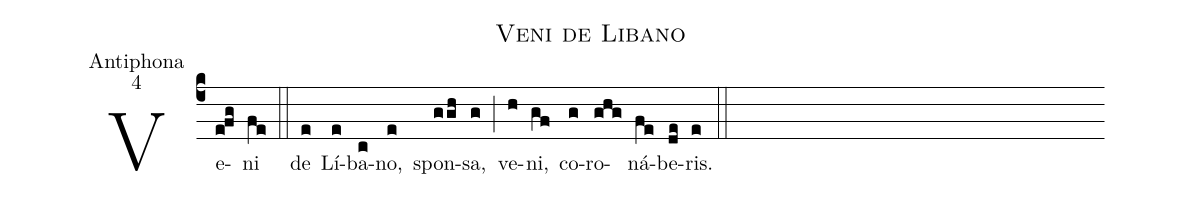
name:Veni de Libano;
office-part:Antiphona;
mode:4;
%%
(c4) Ve(e!fg)ni(fe) (::)
de(e) Lí(e)ba(c)no,(e) spon(ggh)sa,(g) (;) ve(h)ni,(gf) co(g)ro(ghg)ná(fe)be(de)ris.(e) (::)
